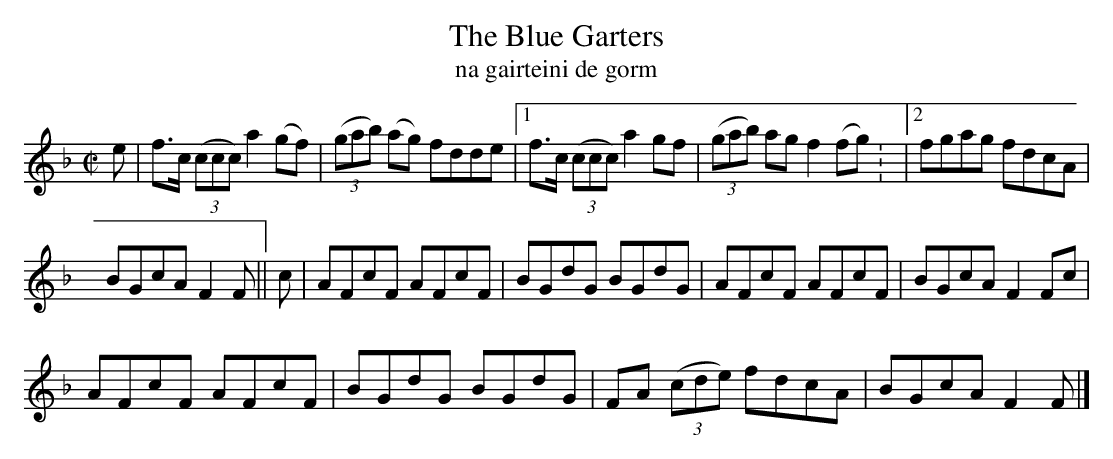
X:1
T: The Blue Garters
T: na gairteini de gorm
M: C|
L: 1/8
K: F
e | f>c ((3ccc) a2 (gf) | ((3gab) (ag) fdde |[1 f>c ((3ccc) a2gf | ((3gab) ag f2 (fg): |[2 fgag fdcA |
BGcA F2 F || c | AFcF AFcF | BGdG BGdG | AFcF AFcF | BGcA F2 Fc |
AFcF AFcF | BGdG BGdG | FA ((3cde) fdcA | BGcA F2 F |]
